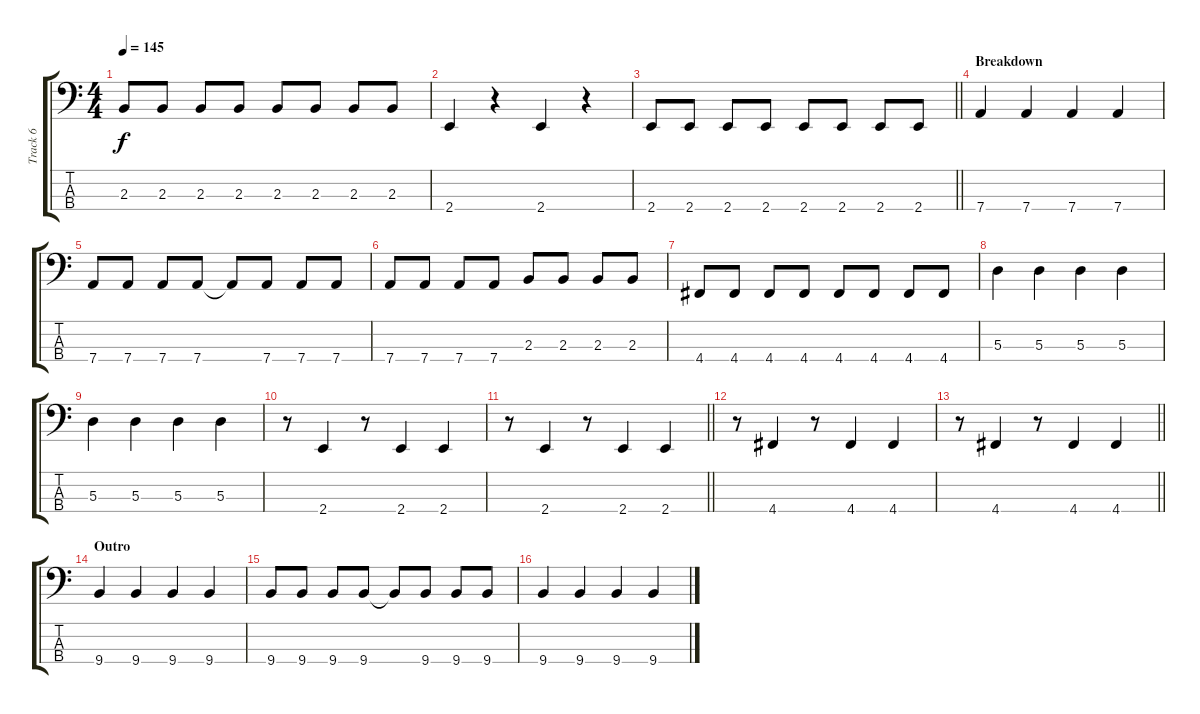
\track ("Track 6" "Track 6") {instrument electricbassfinger}
\staff {score tabs}
\tuning (G2 D2 A1 D1) {hide}
\ts (4 4)
\tempo 145
\clef f4
\ks c
2.3.8{dy f} 2.3.8 2.3.8 2.3.8 2.3.8 2.3.8 2.3.8 2.3.8 |
2.4.4 r.4 2.4.4 r.4 |
\barLineRight lightlight
2.4.8 2.4.8 2.4.8 2.4.8 2.4.8 2.4.8 2.4.8 2.4.8 |
\section ("" "Breakdown")
7.4.4 7.4.4 7.4.4 7.4.4 |
7.4.8 7.4.8 7.4.8 7.4.8 7.4{t}.8 7.4.8 7.4.8 7.4.8 |
7.4.8 7.4.8 7.4.8 7.4.8 2.3.8 2.3.8 2.3.8 2.3.8 |
4.4.8 4.4.8 4.4.8 4.4.8 4.4.8 4.4.8 4.4.8 4.4.8 |
5.3.4 5.3.4 5.3.4 5.3.4 |
5.3.4 5.3.4 5.3.4 5.3.4 |
r.8 2.4.4 r.8 2.4.4 2.4.4 |
\barLineRight lightlight
r.8 2.4.4 r.8 2.4.4 2.4.4 |
r.8 4.4.4 r.8 4.4.4 4.4.4 |
\barLineRight lightlight
r.8 4.4.4 r.8 4.4.4 4.4.4 |
\section ("" "Outro")
9.4.4 9.4.4 9.4.4 9.4.4 |
9.4.8 9.4.8 9.4.8 9.4.8 9.4{t}.8 9.4.8 9.4.8 9.4.8 |
9.4.4 9.4.4 9.4.4 9.4.4
